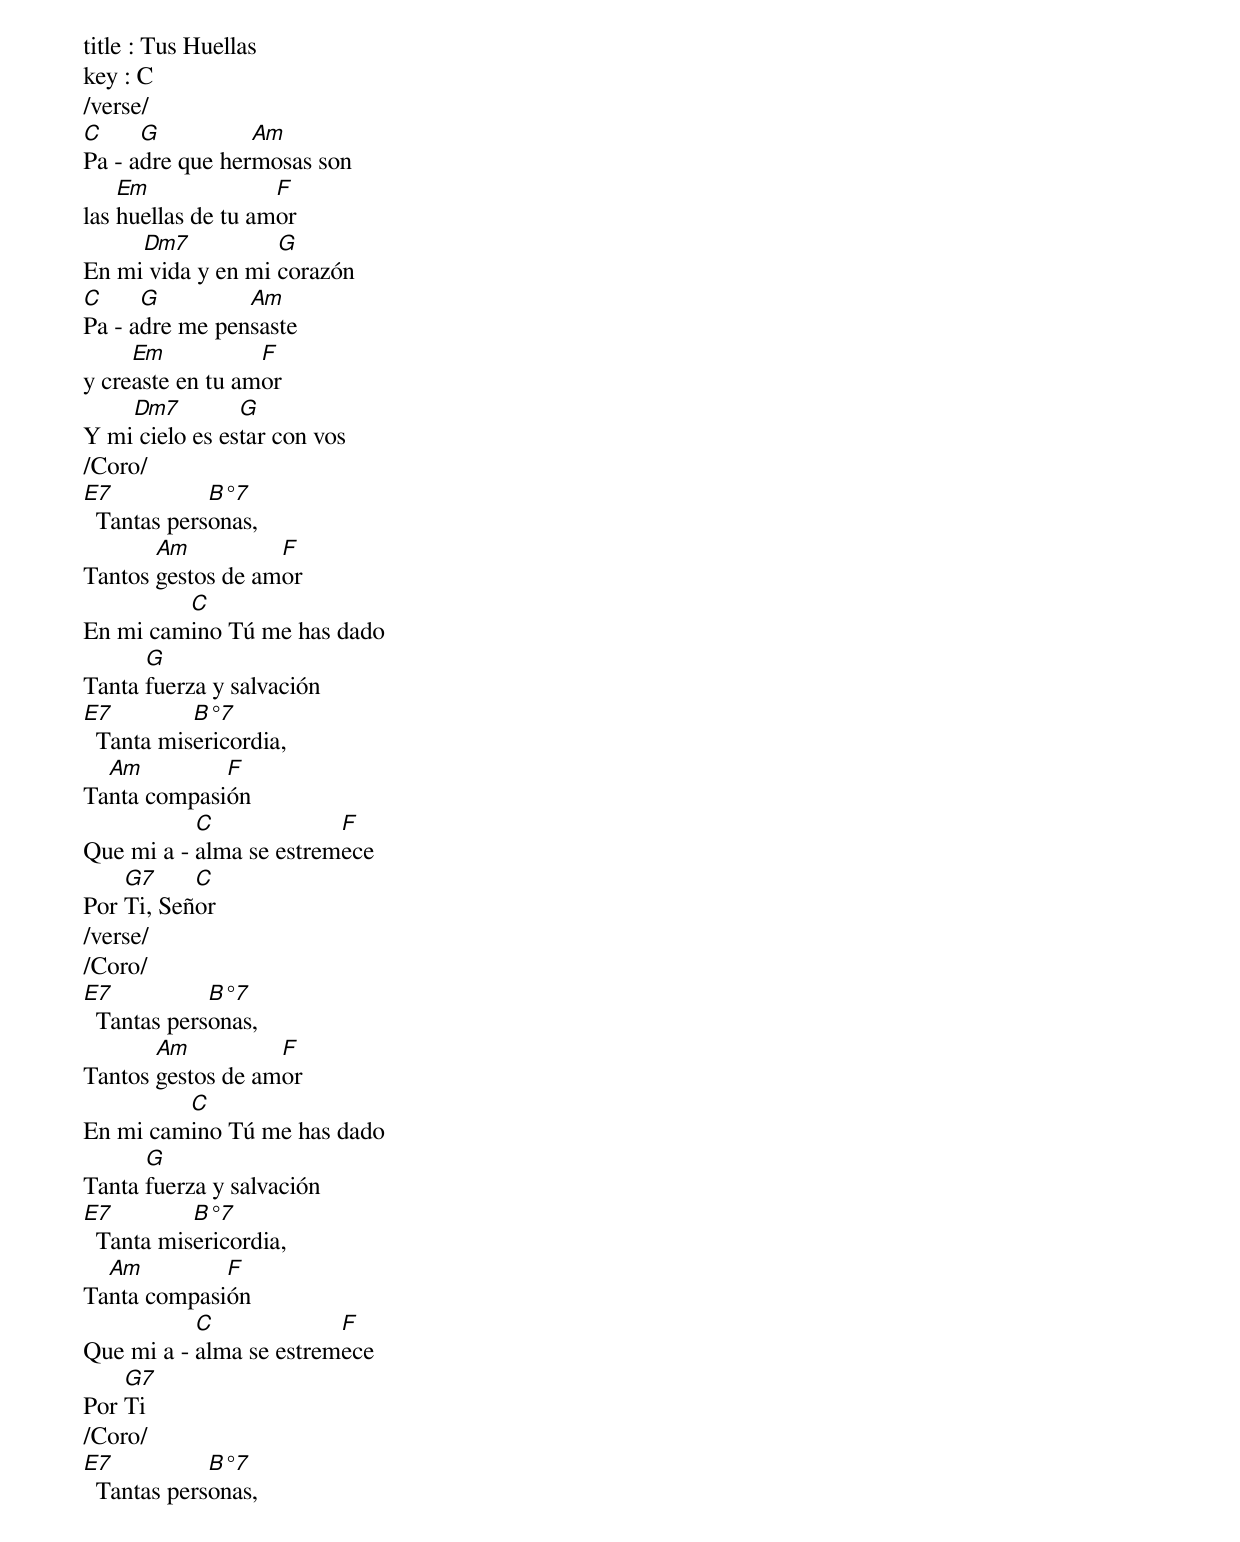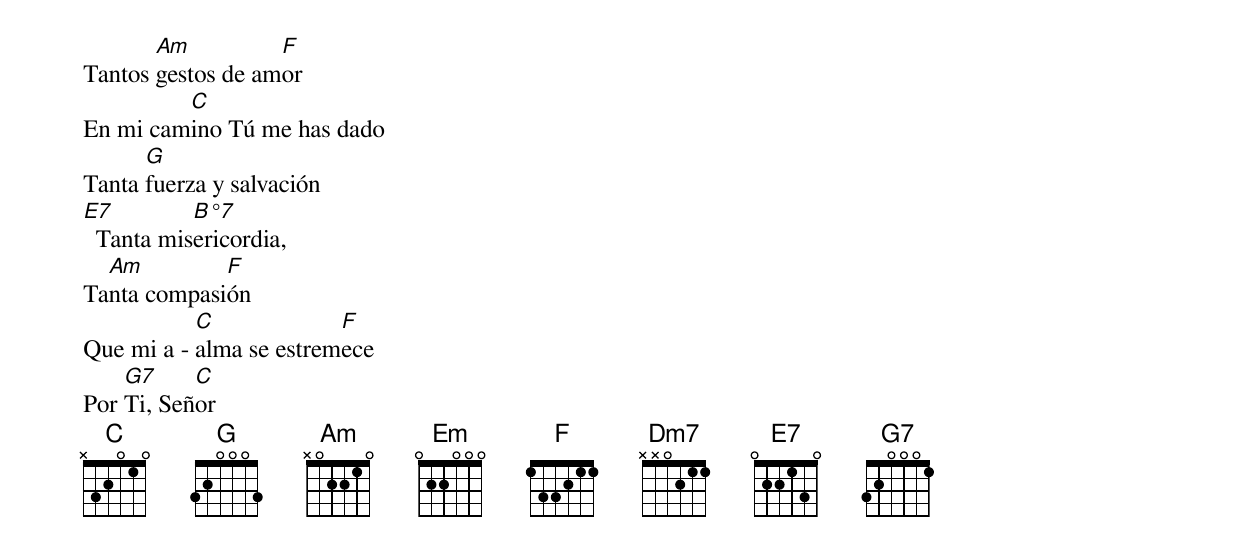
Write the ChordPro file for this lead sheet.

title : Tus Huellas
key : C
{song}
/verse/
[C]Pa - a[G]dre que her[Am]mosas son
las [Em]huellas de tu am[F]or
En mi[Dm7] vida y en mi [G]corazón
[C]Pa - a[G]dre me pen[Am]saste
y cre[Em]aste en tu am[F]or
Y mi[Dm7] cielo es es[G]tar con vos
/Coro/
[E7]  Tantas pers[B°7]onas,
Tantos [Am]gestos de am[F]or
En mi cam[C]ino Tú me has dado
Tanta [G]fuerza y salvación
[E7]  Tanta mis[B°7]ericordia,
Ta[Am]nta compasi[F]ón
Que mi a - [C]alma se estrem[F]ece
Por [G7]Ti, Señ[C]or
/verse/
/Coro/
[E7]  Tantas pers[B°7]onas,
Tantos [Am]gestos de am[F]or
En mi cam[C]ino Tú me has dado
Tanta [G]fuerza y salvación
[E7]  Tanta mis[B°7]ericordia,
Ta[Am]nta compasi[F]ón
Que mi a - [C]alma se estrem[F]ece
Por [G7]Ti
/Coro/
[E7]  Tantas pers[B°7]onas,
Tantos [Am]gestos de am[F]or
En mi cam[C]ino Tú me has dado
Tanta [G]fuerza y salvación
[E7]  Tanta mis[B°7]ericordia,
Ta[Am]nta compasi[F]ón
Que mi a - [C]alma se estrem[F]ece
Por [G7]Ti, Señ[C]or
